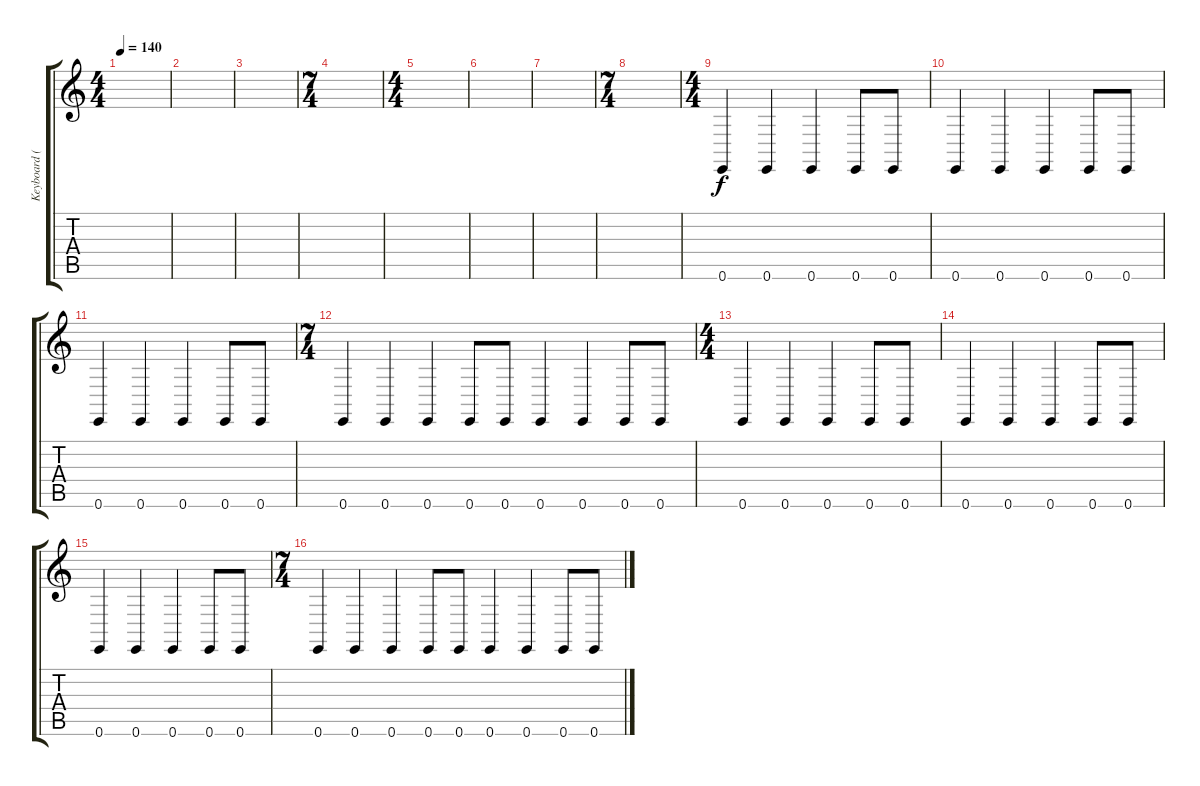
\track ("Keyboard (Timpani)" "Keyboard (") {instrument timpani}
\staff {score tabs}
\tuning (E4 B3 G3 D3 A2 E2) {hide}
\ts (4 4)
\tempo 140
\clef g2
\ks c
|
|
|
\ts (7 4)
|
\ts (4 4)
|
|
|
\ts (7 4)
|
\ts (4 4)
0.6.4 0.6.4 0.6.4 0.6.8 0.6.8 |
0.6.4 0.6.4 0.6.4 0.6.8 0.6.8 |
0.6.4 0.6.4 0.6.4 0.6.8 0.6.8 |
\ts (7 4)
0.6.4 0.6.4 0.6.4 0.6.8 0.6.8 0.6.4 0.6.4 0.6.8 0.6.8 |
\ts (4 4)
0.6.4 0.6.4 0.6.4 0.6.8 0.6.8 |
0.6.4 0.6.4 0.6.4 0.6.8 0.6.8 |
0.6.4 0.6.4 0.6.4 0.6.8 0.6.8 |
\ts (7 4)
0.6.4 0.6.4 0.6.4 0.6.8 0.6.8 0.6.4 0.6.4 0.6.8 0.6.8
